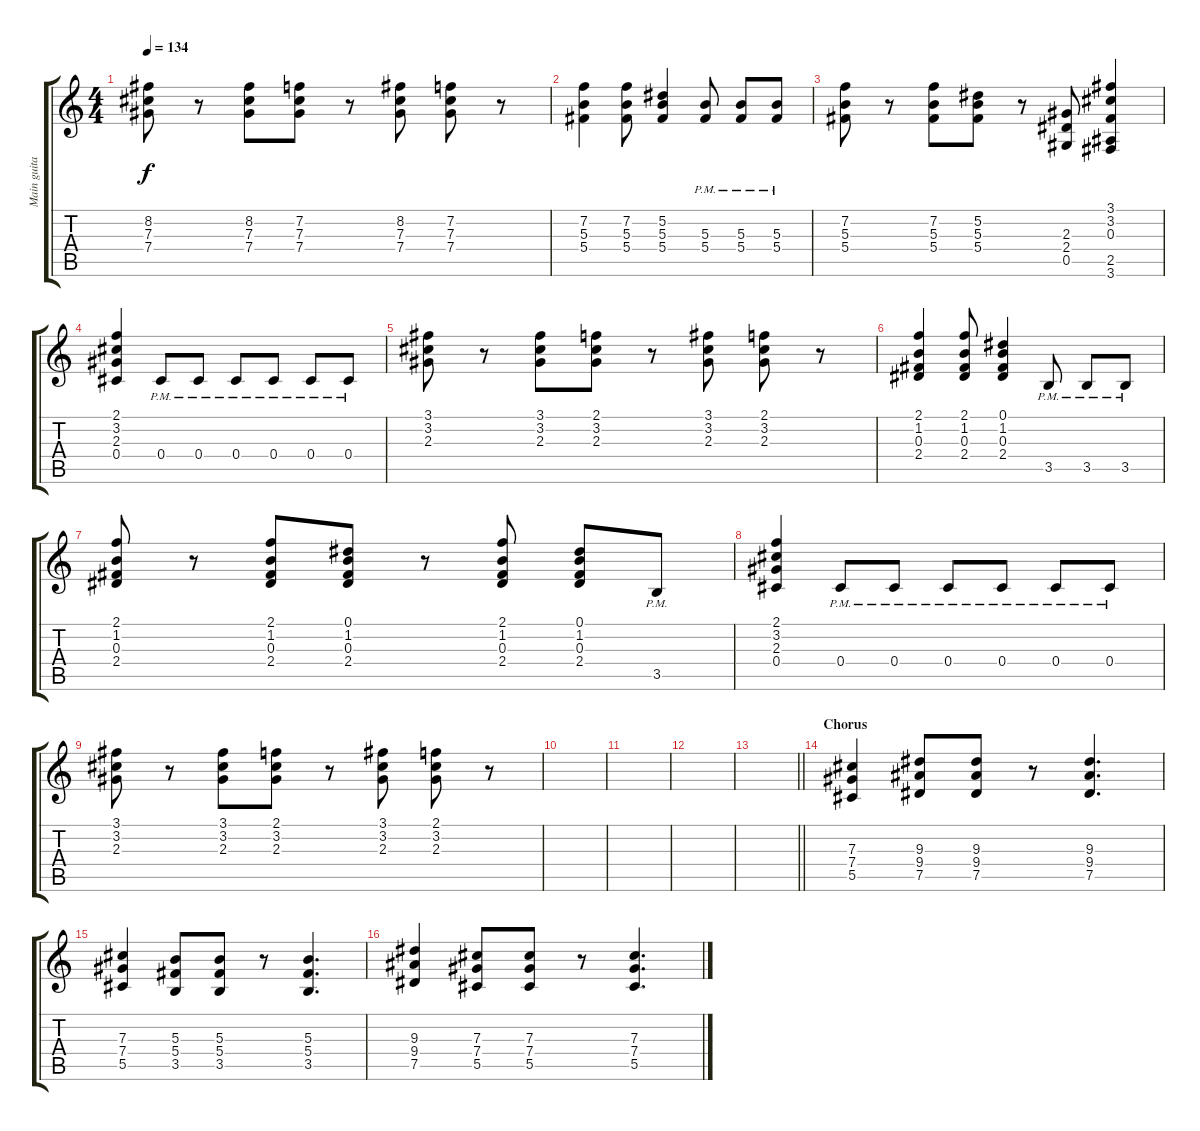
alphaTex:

\track ("Main guitar - Martin Sweet" "Main guita") {instrument overdrivenguitar}
\staff {score tabs}
\tuning (Eb4 Bb3 Gb3 Db3 Ab2 Eb2) {hide}
\ts (4 4)
\tempo 134
\clef g2
\ks c
(8.2 7.3 7.4).8{dy f} r.8 (8.2 7.3 7.4).8 (7.2 7.3 7.4).8 r.8 (8.2 7.3 7.4).8 (7.2 7.3 7.4).8 r.8 |
(7.2 5.3 5.4).4 (7.2 5.3 5.4).8 (5.2 5.3 5.4).4 (5.3{pm} 5.4{pm}).8 (5.3{pm} 5.4{pm}).8 (5.3{pm} 5.4{pm}).8 |
(7.2 5.3 5.4).8 r.8 (7.2 5.3 5.4).8 (5.2 5.3 5.4).8 r.8 (2.3 2.4 0.5).8 (3.1 3.2 0.3 2.5 3.6).4 |
(2.1 3.2 2.3 0.4).4{volume 7} 0.4{pm}.8 0.4{pm}.8 0.4{pm}.8 0.4{pm}.8 0.4{pm}.8 0.4{pm}.8 |
(3.1 3.2 2.3).8 r.8 (3.1 3.2 2.3).8 (2.1 3.2 2.3).8 r.8 (3.1 3.2 2.3).8 (2.1 3.2 2.3).8 r.8 |
(2.1 1.2 0.3 2.4).4 (2.1 1.2 0.3 2.4).8 (0.1 1.2 0.3 2.4).4 3.5{pm}.8 3.5{pm}.8 3.5{pm}.8 |
(2.1 1.2 0.3 2.4).8 r.8 (2.1 1.2 0.3 2.4).8 (0.1 1.2 0.3 2.4).8 r.8 (2.1 1.2 0.3 2.4).8 (0.1 1.2 0.3 2.4).8 3.5{pm}.8 |
(2.1 3.2 2.3 0.4).4 0.4{pm}.8 0.4{pm}.8 0.4{pm}.8 0.4{pm}.8 0.4{pm}.8 0.4{pm}.8 |
(3.1 3.2 2.3).8 r.8 (3.1 3.2 2.3).8 (2.1 3.2 2.3).8 r.8 (3.1 3.2 2.3).8 (2.1 3.2 2.3).8 r.8 |
|
|
|
\barLineRight lightlight
|
\section ("" "Chorus")
(7.3 7.4 5.5).4{volume 13 balance 8} (9.3 9.4 7.5).8 (9.3 9.4 7.5).8 r.8 (9.3 9.4 7.5).4{d} |
(7.3 7.4 5.5).4 (5.3 5.4 3.5).8 (5.3 5.4 3.5).8 r.8 (5.3 5.4 3.5).4{d} |
(9.3 9.4 7.5).4 (7.3 7.4 5.5).8 (7.3 7.4 5.5).8 r.8 (7.3 7.4 5.5).4{d}
